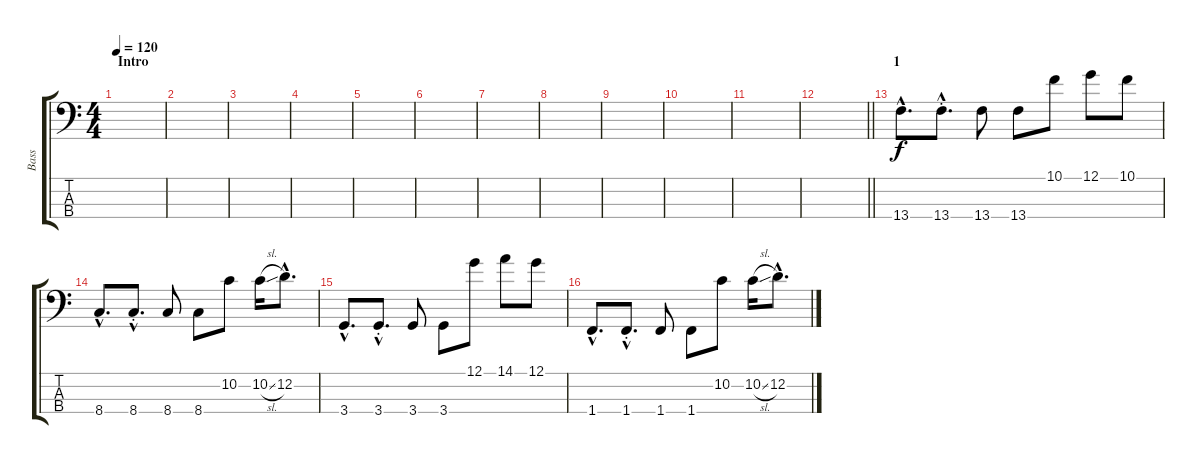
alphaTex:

\track ("Bass" "Bass") {instrument electricbassfinger}
\staff {score tabs}
\tuning (G2 D2 A1 E1) {hide}
\ts (4 4)
\section ("" "Intro")
\tempo 120
\clef f4
\ks c
|
|
|
|
|
|
|
|
|
|
|
\barLineRight lightlight
|
\section ("" "1")
13.4{hac}.8{d} 13.4{hac st}.8{d} 13.4.8 13.4.8 10.1.8 12.1.8 10.1.8 |
8.4{hac}.8{d} 8.4{hac st}.8{d} 8.4.8 8.4.8 10.2.8 10.2{sl}.16 12.2{hac}.8{d} |
3.4{hac}.8{d} 3.4{hac st}.8{d} 3.4.8 3.4.8 12.1.8 14.1.8 12.1.8 |
1.4{hac}.8{d} 1.4{hac st}.8{d} 1.4.8 1.4.8 10.2.8 10.2{sl}.16 12.2{hac}.8{d}
